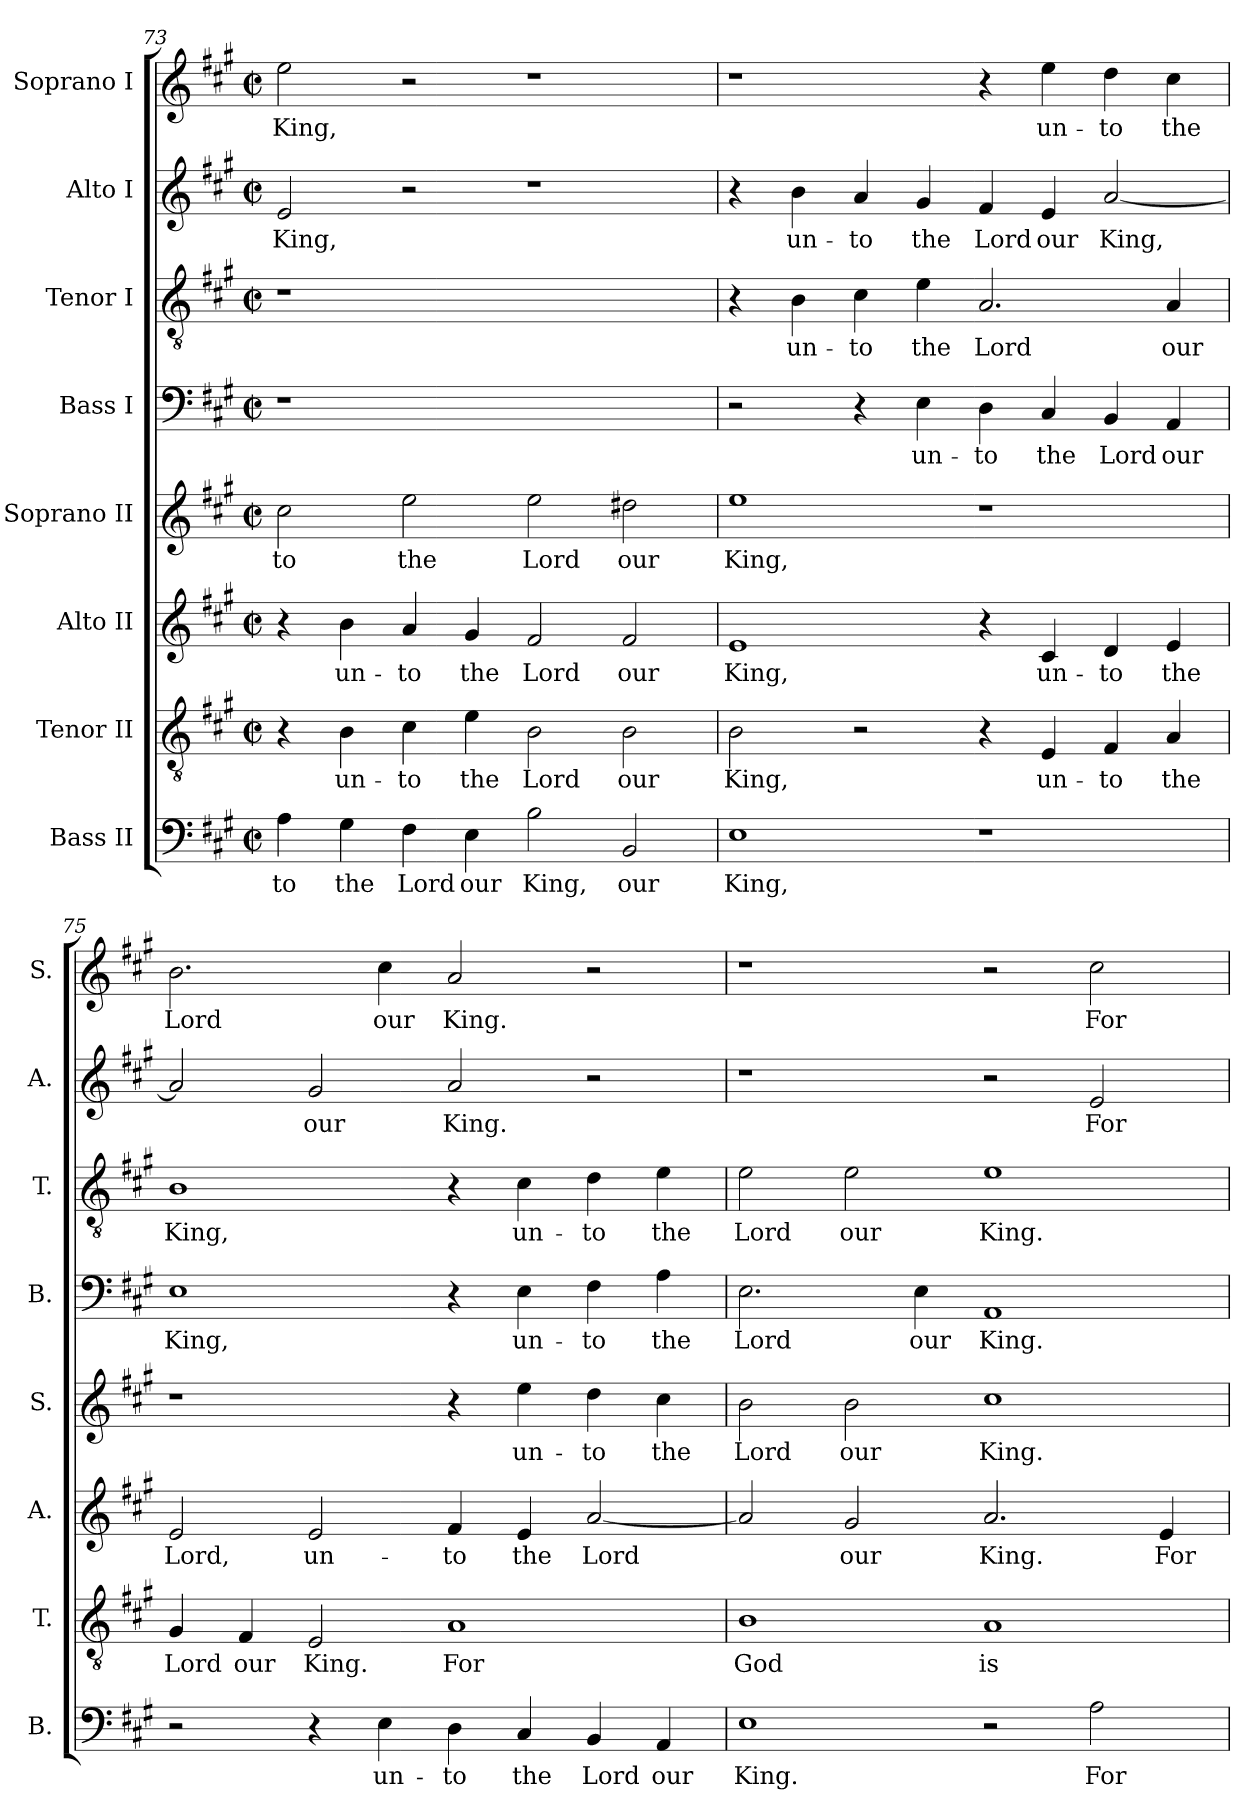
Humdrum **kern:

**kern	**text	**kern	**text	**kern	**text	**kern	**text	**kern	**text	**kern	**text	**kern	**text	**kern	**text
*part8	*part8	*part7	*part7	*part6	*part6	*part5	*part5	*part4	*part4	*part3	*part3	*part2	*part2	*part1	*part1
*staff8	*staff8	*staff7	*staff7	*staff6	*staff6	*staff5	*staff5	*staff4	*staff4	*staff3	*staff3	*staff2	*staff2	*staff1	*staff1
*I"Bass II	*	*I"Tenor II	*	*I"Alto II	*	*I"Soprano II	*	*I"Bass I	*	*I"Tenor I	*	*I"Alto I	*	*I"Soprano I	*
*I'B.	*	*I'T.	*	*I'A.	*	*I'S.	*	*I'B.	*	*I'T.	*	*I'A.	*	*I'S.	*
!!LO:PB:g=z
*clefF4	*	*clefGv2	*	*clefG2	*	*clefG2	*	*clefF4	*	*clefGv2	*	*clefG2	*	*clefG2	*
*	*	*ITrd7c12	*	*	*	*	*	*	*	*ITrd7c12	*	*	*	*	*
*k[f#c#g#]	*	*k[f#c#g#]	*	*k[f#c#g#]	*	*k[f#c#g#]	*	*k[f#c#g#]	*	*k[f#c#g#]	*	*k[f#c#g#]	*	*k[f#c#g#]	*
*A:	*	*A:	*	*A:	*	*A:	*	*A:	*	*A:	*	*A:	*	*A:	*
*M2/2	*	*M2/2	*	*M2/2	*	*M2/2	*	*M2/2	*	*M2/2	*	*M2/2	*	*M2/2	*
*met(c|)	*	*met(c|)	*	*met(c|)	*	*met(c|)	*	*met(c|)	*	*met(c|)	*	*met(c|)	*	*met(c|)	*
=73	=73	=73	=73	=73	=73	=73	=73	=73	=73	=73	=73	=73	=73	=73	=73
!	!LO:LY:b	!	!	!	!	!	!LO:LY:b	!LO:N:vis=1	!	!LO:N:vis=1	!	!	!LO:LY:b	!	!LO:LY:b
4A\	-to	4r	.	4r	.	2cc#\	-to	1r	.	1r	.	2e/	King,	2ee\	King,
!	!LO:LY:b	!	!LO:LY:b	!	!LO:LY:b	!	!	!	!	!	!	!	!	!	!
4G#\	the	4BB\	un-	4b\	un-	.	.	.	.	.	.	.	.	.	.
!	!LO:LY:b	!	!LO:LY:b	!	!LO:LY:b	!	!LO:LY:b	!	!	!	!	!	!	!	!
4F#\	Lord	4C#\	-to	4a/	-to	2ee\	the	.	.	.	.	2r	.	2r	.
!	!LO:LY:b	!	!LO:LY:b	!	!LO:LY:b	!	!	!	!	!	!	!	!	!	!
4E\	our	4E\	the	4g#/	the	.	.	.	.	.	.	.	.	.	.
!	!LO:LY:b	!	!LO:LY:b	!	!LO:LY:b	!	!LO:LY:b	!	!	!	!	!	!	!	!
2B\	King,	2BB\	Lord	2f#/	Lord	2ee\	Lord	1ryy	.	1ryy	.	1r	.	1r	.
!	!LO:LY:b	!	!LO:LY:b	!	!LO:LY:b	!	!LO:LY:b	!	!	!	!	!	!	!	!
2BB/	our	2BB\	our	2f#/	our	2dd#X\	our	.	.	.	.	.	.	.	.
=74	=74	=74	=74	=74	=74	=74	=74	=74	=74	=74	=74	=74	=74	=74	=74
!	!LO:LY:b	!	!LO:LY:b	!	!LO:LY:b	!	!LO:LY:b	!	!	!	!	!	!	!	!
1E	King,	2BB\	King,	1e	King,	1ee	King,	2r	.	4r	.	4r	.	1r	.
!	!	!	!	!	!	!	!	!	!	!	!LO:LY:b	!	!LO:LY:b	!	!
.	.	.	.	.	.	.	.	.	.	4BB\	un-	4b\	un-	.	.
!	!	!	!	!	!	!	!	!	!	!	!LO:LY:b	!	!LO:LY:b	!	!
.	.	2r	.	.	.	.	.	4r	.	4C#\	-to	4a/	-to	.	.
!	!	!	!	!	!	!	!	!	!LO:LY:b	!	!LO:LY:b	!	!LO:LY:b	!	!
.	.	.	.	.	.	.	.	4E\	un-	4E\	the	4g#/	the	.	.
!	!	!	!	!	!	!	!	!	!LO:LY:b	!	!LO:LY:b	!	!LO:LY:b	!	!
1r	.	4r	.	4r	.	1r	.	4D\	-to	2.AA/	Lord	4f#/	Lord	4r	.
!	!	!	!LO:LY:b	!	!LO:LY:b	!	!	!	!LO:LY:b	!	!	!	!LO:LY:b	!	!LO:LY:b
.	.	4EE/	un-	4c#/	un-	.	.	4C#/	the	.	.	4e/	our	4ee\	un-
!	!	!	!LO:LY:b	!	!LO:LY:b	!	!	!	!LO:LY:b	!	!	!	!LO:LY:b	!	!LO:LY:b
.	.	4FF#/	-to	4d/	-to	.	.	4BB/	Lord	.	.	[<2a/	King,	4dd\	-to
!	!	!	!LO:LY:b	!	!LO:LY:b	!	!	!	!LO:LY:b	!	!LO:LY:b	!	!	!	!LO:LY:b
.	.	4AA/	the	4e/	the	.	.	4AA/	our	4AA/	our	.	.	4cc#\	the
=75	=75	=75	=75	=75	=75	=75	=75	=75	=75	=75	=75	=75	=75	=75	=75
!	!	!	!LO:LY:b	!	!LO:LY:b	!	!	!	!LO:LY:b	!	!LO:LY:b	!	!	!	!LO:LY:b
2r	.	4GG#/	Lord	2e/	Lord,	1r	.	1E	King,	1BB	King,	2a/]	.	2.b\	Lord
!	!	!	!LO:LY:b	!	!	!	!	!	!	!	!	!	!	!	!
.	.	4FF#/	our	.	.	.	.	.	.	.	.	.	.	.	.
!	!	!	!LO:LY:b	!	!LO:LY:b	!	!	!	!	!	!	!	!LO:LY:b	!	!
4r	.	2EE/	King.	2e/	un-	.	.	.	.	.	.	2g#/	our	.	.
!	!LO:LY:b	!	!	!	!	!	!	!	!	!	!	!	!	!	!LO:LY:b
4E\	un-	.	.	.	.	.	.	.	.	.	.	.	.	4cc#\	our
!	!LO:LY:b	!	!LO:LY:b	!	!LO:LY:b	!	!	!	!	!	!	!	!LO:LY:b	!	!LO:LY:b
4D\	-to	1AA	For	4f#/	-to	4r	.	4r	.	4r	.	2a/	King.	2a/	King.
!	!LO:LY:b	!	!	!	!LO:LY:b	!	!LO:LY:b	!	!LO:LY:b	!	!LO:LY:b	!	!	!	!
4C#/	the	.	.	4e/	the	4ee\	un-	4E\	un-	4C#\	un-	.	.	.	.
!	!LO:LY:b	!	!	!	!LO:LY:b	!	!LO:LY:b	!	!LO:LY:b	!	!LO:LY:b	!	!	!	!
4BB/	Lord	.	.	[<2a/	Lord	4dd\	-to	4F#\	-to	4D\	-to	2r	.	2r	.
!	!LO:LY:b	!	!	!	!	!	!LO:LY:b	!	!LO:LY:b	!	!LO:LY:b	!	!	!	!
4AA/	our	.	.	.	.	4cc#\	the	4A\	the	4E\	the	.	.	.	.
!!LO:LB:g=z
=76	=76	=76	=76	=76	=76	=76	=76	=76	=76	=76	=76	=76	=76	=76	=76
!	!LO:LY:b	!	!LO:LY:b	!	!	!	!LO:LY:b	!	!LO:LY:b	!	!LO:LY:b	!	!	!	!
1E	King.	1BB	God	2a/]	.	2b\	Lord	2.E\	Lord	2E\	Lord	1r	.	1r	.
!	!	!	!	!	!LO:LY:b	!	!LO:LY:b	!	!	!	!LO:LY:b	!	!	!	!
.	.	.	.	2g#/	our	2b\	our	.	.	2E\	our	.	.	.	.
!	!	!	!	!	!	!	!	!	!LO:LY:b	!	!	!	!	!	!
.	.	.	.	.	.	.	.	4E\	our	.	.	.	.	.	.
!	!	!	!LO:LY:b	!	!LO:LY:b	!	!LO:LY:b	!	!LO:LY:b	!	!LO:LY:b	!	!	!	!
2r	.	1AA	is	2.a/	King.	1cc#	King.	1AA	King.	1E	King.	2r	.	2r	.
!	!LO:LY:b	!	!	!	!	!	!	!	!	!	!	!	!LO:LY:b	!	!LO:LY:b
2A\	For	.	.	.	.	.	.	.	.	.	.	2e/	For	2cc#\	For
!	!	!	!	!	!LO:LY:b	!	!	!	!	!	!	!	!	!	!
.	.	.	.	4e/	For	.	.	.	.	.	.	.	.	.	.
=	=	=	=	=	=	=	=	=	=	=	=	=	=	=	=
*-	*-	*-	*-	*-	*-	*-	*-	*-	*-	*-	*-	*-	*-	*-	*-
